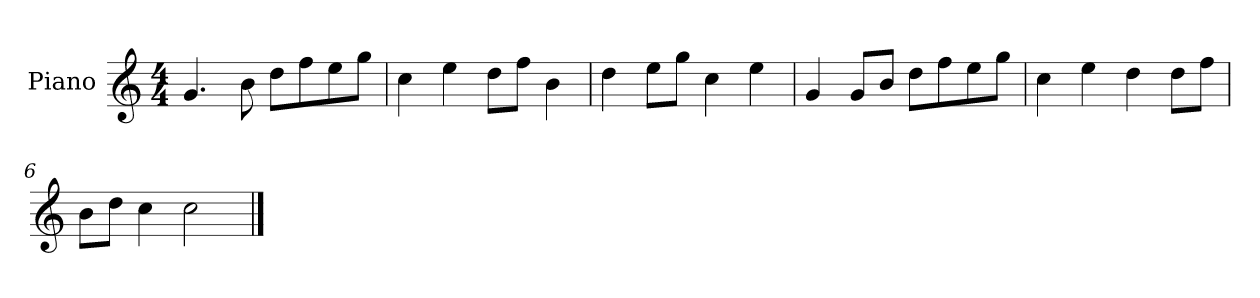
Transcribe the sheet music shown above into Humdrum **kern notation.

**kern
*part1
*staff1
*I"Piano
*I'P-no
*clefG2
*k[]
*M4/4
*MM90
=1
4.g/
8b\
8dd\L
8ff\
8ee\
8gg\J
=2
4cc\
4ee\
8dd\L
8ff\J
4b\
=3
4dd\
8ee\L
8gg\J
4cc\
4ee\
=4
4g/
8g/L
8b/J
8dd\L
8ff\
8ee\
8gg\J
=5
4cc\
4ee\
4dd\
8dd\L
8ff\J
=6
8b\L
8dd\J
4cc\
2cc\
==
*-
